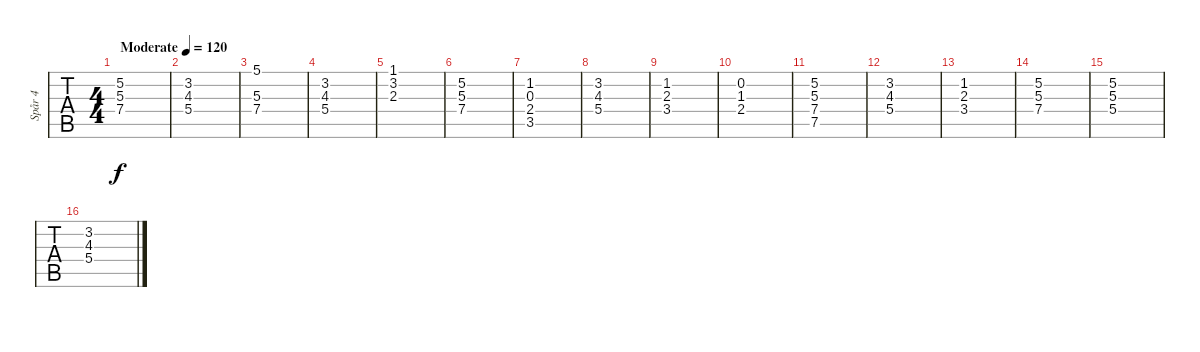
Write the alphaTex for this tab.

\track ("Spår 4" "Spår 4") {instrument pad2warm}
\staff {tabs}
\tuning (E4 B3 G3 D3 A2 E2) {hide}
\ts (4 4)
\tempo (120 "Moderate")
\clef g2
\ks c
(5.2 5.3 7.4).1{dy f instrument pad2warm} |
(3.2 4.3 5.4).1 |
(5.1 5.3 7.4).1 |
(3.2 4.3 5.4).1 |
(1.1 3.2 2.3).1 |
(5.2 5.3 7.4).1 |
(1.2 0.3 2.4 3.5).1 |
(3.2 4.3 5.4).1 |
(1.2 2.3 3.4).1 |
(0.2 1.3 2.4).1 |
(5.2 5.3 7.4 7.5).1 |
(3.2 4.3 5.4).1 |
(1.2 2.3 3.4).1 |
(5.2 5.3 7.4).1 |
(5.2 5.3 5.4).1 |
(3.2 4.3 5.4).1
